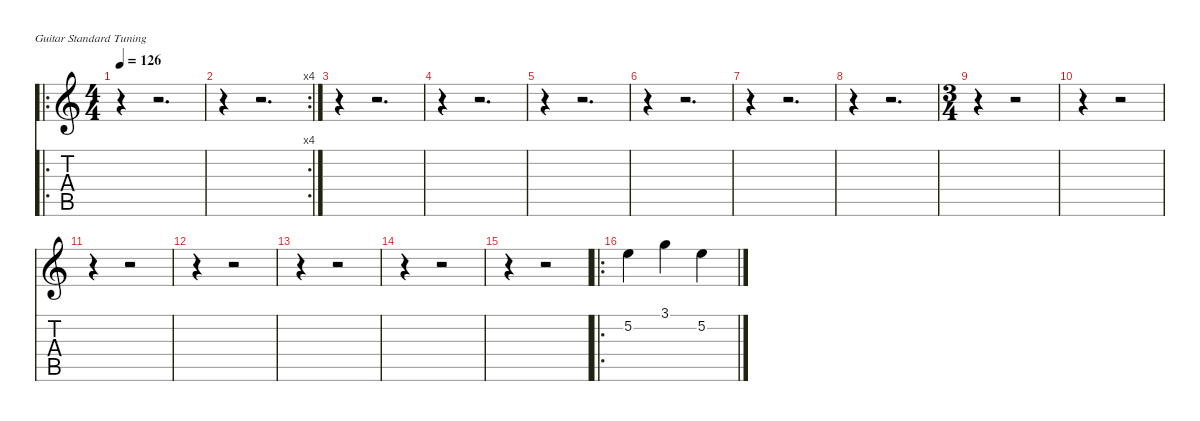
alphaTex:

\defaultSystemsLayout 4
\hideDynamics
\bracketExtendMode nobrackets
\singleTrackTrackNamePolicy hidden
\multiTrackTrackNamePolicy hidden
\firstSystemTrackNameMode fullname
\firstSystemTrackNameOrientation horizontal
\otherSystemsTrackNameOrientation horizontal
\track ("Clean Guitar" "jz.guit.") {instrument electricguitarjazz}
\staff {score tabs}
\tuning (E4 B3 G3 D3 A2 E2)
\ro
\ts (4 4)
\tempo 126
\clef g2
\ks c
r.4{dy f beam Down} r.2{d beam Down} |
\rc 4
r.4{beam Down} r.2{d beam Down} |
r.4{beam Down} r.2{d beam Down} |
r.4{beam Down} r.2{d beam Down} |
r.4{beam Down} r.2{d beam Down} |
r.4{beam Down} r.2{d beam Down} |
r.4{beam Down} r.2{d beam Down} |
r.4{beam Down} r.2{d beam Down} |
\ts (3 4)
\beaming (8 2 2 2)
r.4{beam Down} r.2{beam Down} |
r.4{beam Down} r.2{beam Down} |
r.4{beam Down} r.2{beam Down} |
r.4{beam Down} r.2{beam Down} |
r.4{beam Down} r.2{beam Down} |
r.4{beam Down} r.2{beam Down} |
r.4{beam Down} r.2{beam Down} |
\ro
5.2.4{beam Down} 3.1.4{beam Down} 5.2.4{beam Down}
